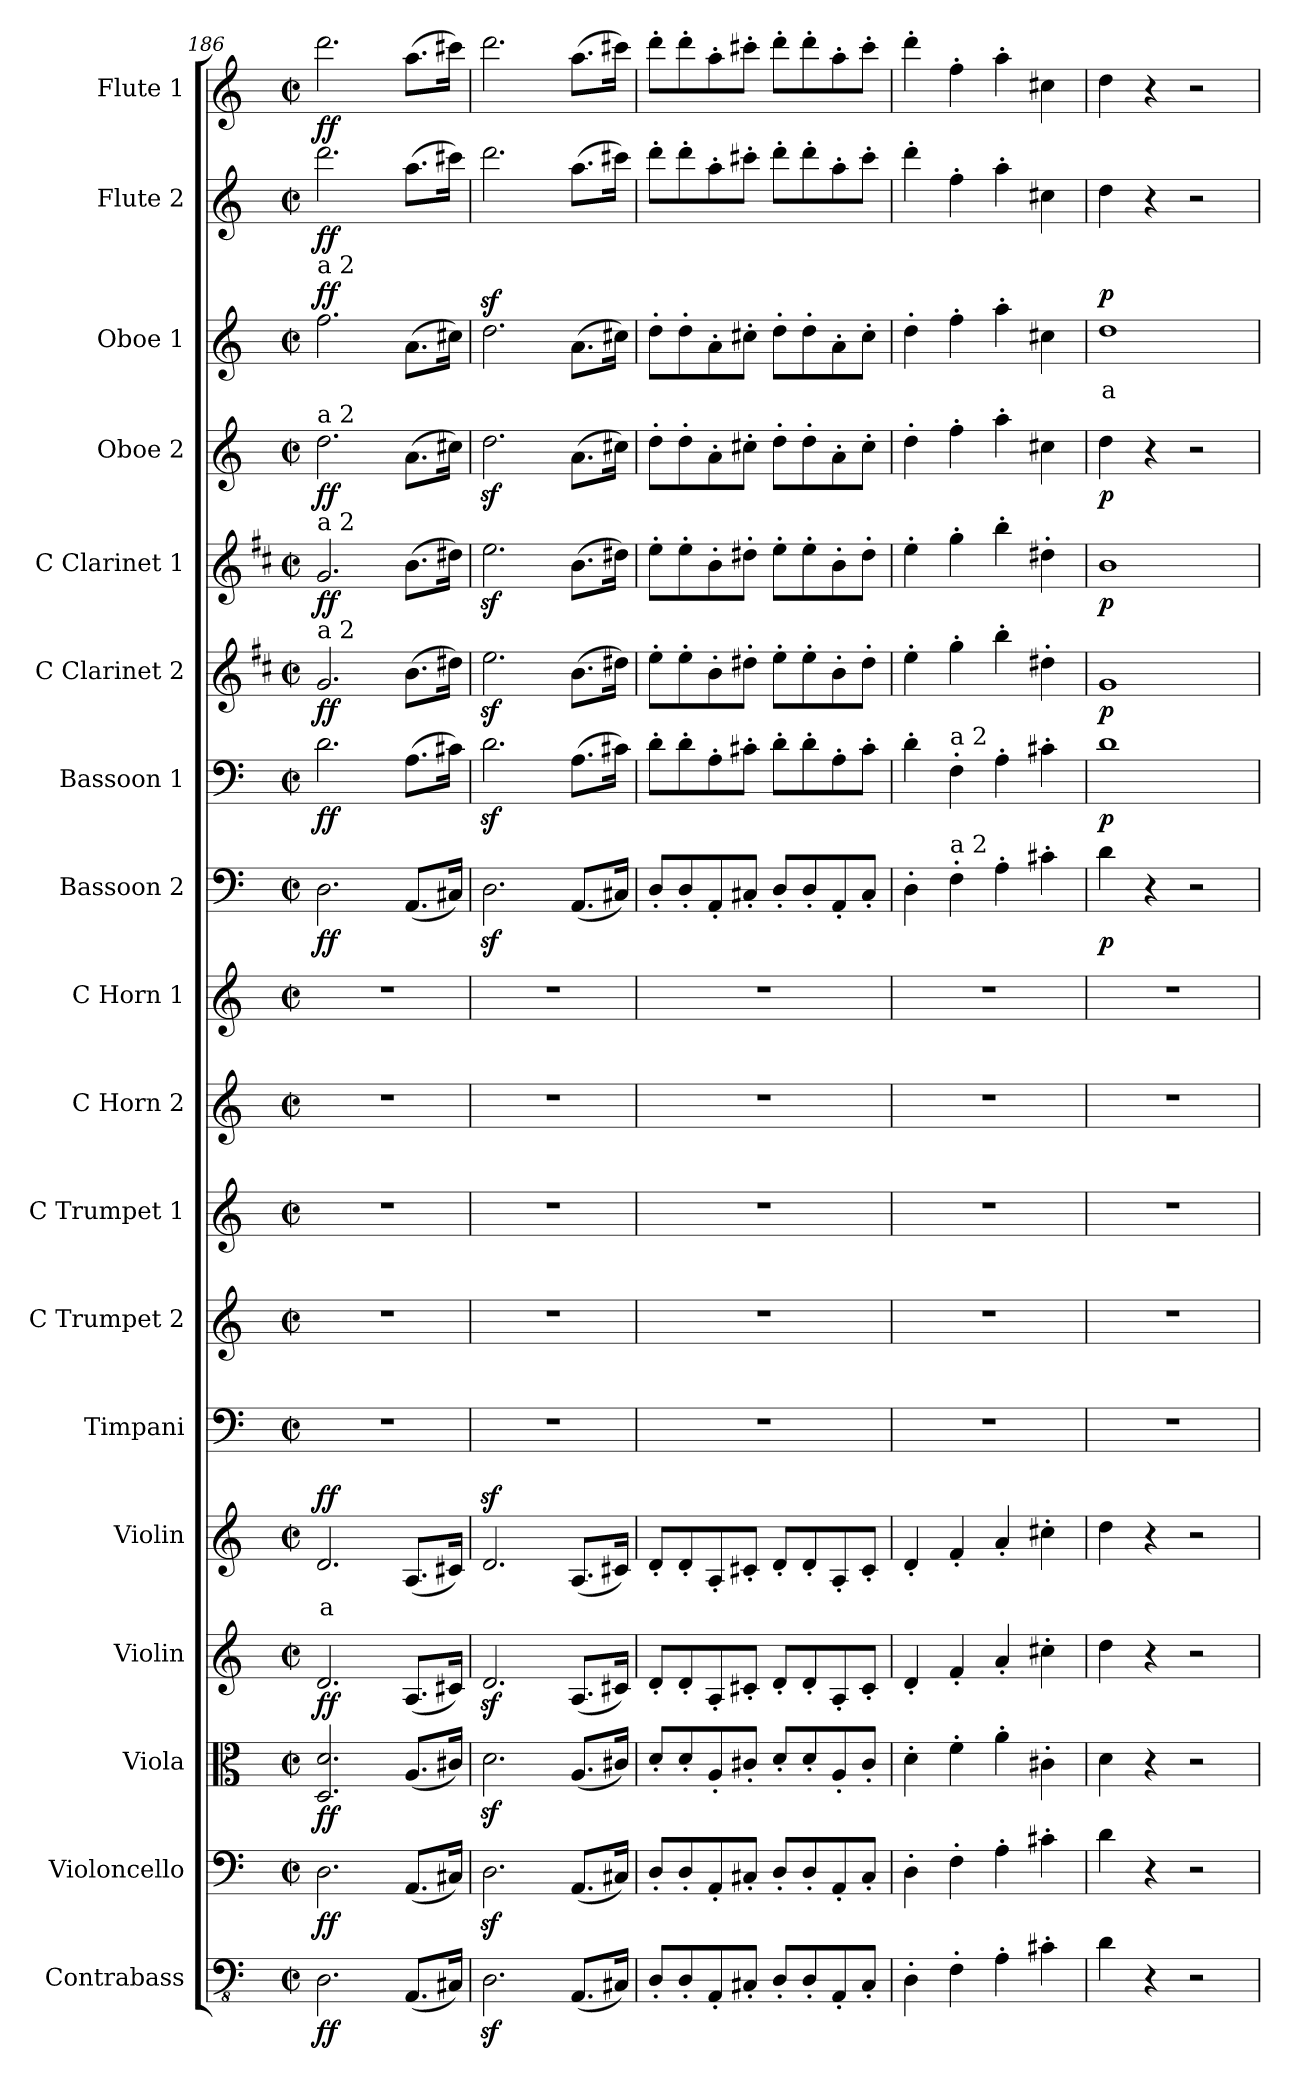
**kern	**dynam	**kern	**dynam	**kern	**dynam	**kern	**dynam	**kern	**text	**dynam	**kern	**kern	**kern	**kern	**kern	**kern	**dynam	**kern	**dynam	**kern	**dynam	**kern	**dynam	**kern	**dynam	**kern	**text	**dynam	**kern	**dynam	**kern	**dynam
*part18	*part18	*part17	*part17	*part16	*part16	*part15	*part15	*part14	*part14	*part14	*part13	*part12	*part11	*part10	*part9	*part8	*part8	*part7	*part7	*part6	*part6	*part5	*part5	*part4	*part4	*part3	*part3	*part3	*part2	*part2	*part1	*part1
*staff18	*staff18	*staff17	*staff17	*staff16	*staff16	*staff15	*staff15	*staff14	*staff14	*staff14	*staff13	*staff12	*staff11	*staff10	*staff9	*staff8	*staff8	*staff7	*staff7	*staff6	*staff6	*staff5	*staff5	*staff4	*staff4	*staff3	*staff3	*staff3	*staff2	*staff2	*staff1	*staff1
*I"Contrabass	*	*I"Violoncello	*	*I"Viola	*	*I"Violin	*	*I"Violin	*	*	*I"Timpani	*I"C Trumpet 2	*I"C Trumpet 1	*I"C Horn 2	*I"C Horn 1	*I"Bassoon 2	*	*I"Bassoon 1	*	*I"C Clarinet 2	*	*I"C Clarinet 1	*	*I"Oboe 2	*	*I"Oboe 1	*	*	*I"Flute 2	*	*I"Flute 1	*
*I'Cb	*	*I'Vc	*	*I'Vla	*	*I'Vln	*	*I'Vln	*	*	*I'Timp	*I'Tpt 2	*I'Tpt 1	*I'Hn 2	*I'Hn 1	*I'Bsn 2	*	*I'Bsn 1	*	*I'Cl.2	*	*I'Cl.1	*	*I'Ob 2	*	*I'Ob 1	*	*	*I'Fl 2	*	*I'Fl 1	*
*clefFv4	*	*clefF4	*	*clefC3	*	*clefG2	*	*clefG2	*	*	*clefF4	*clefG2	*clefG2	*clefG2	*clefG2	*clefF4	*	*clefF4	*	*clefG2	*	*clefG2	*	*clefG2	*	*clefG2	*	*	*clefG2	*	*clefG2	*
*	*	*	*	*	*	*	*	*	*	*	*	*	*	*ITrd7c12	*ITrd7c12	*	*	*	*	*ITrd1c2	*	*ITrd1c2	*	*	*	*	*	*	*	*	*	*
*k[]	*	*k[]	*	*k[]	*	*k[]	*	*k[]	*	*	*k[]	*k[]	*k[]	*k[]	*k[]	*k[]	*	*k[]	*	*k[]	*	*k[]	*	*k[]	*	*k[]	*	*	*k[]	*	*k[]	*
*M2/2	*	*M2/2	*	*M2/2	*	*M2/2	*	*M2/2	*	*	*M2/2	*M2/2	*M2/2	*M2/2	*M2/2	*M2/2	*	*M2/2	*	*M2/2	*	*M2/2	*	*M2/2	*	*M2/2	*	*	*M2/2	*	*M2/2	*
*met(c|)	*	*met(c|)	*	*met(c|)	*	*met(c|)	*	*met(c|)	*	*	*met(c|)	*met(c|)	*met(c|)	*met(c|)	*met(c|)	*met(c|)	*	*met(c|)	*	*met(c|)	*	*met(c|)	*	*met(c|)	*	*met(c|)	*	*	*met(c|)	*	*met(c|)	*
=186	=186	=186	=186	=186	=186	=186	=186	=186	=186	=186	=186	=186	=186	=186	=186	=186	=186	=186	=186	=186	=186	=186	=186	=186	=186	=186	=186	=186	=186	=186	=186	=186
!	!	!	!	!	!	!	!	!	!	!	!	!	!	!	!	!	!	!	!	!	!	!	!	!	!	!LO:TX:a:t=a 2	!	!	!	!	!	!
!	!	!	!	!	!	!	!	!	!	!	!	!	!	!	!	!	!	!	!	!	!	!	!	!LO:TX:a:t=a 2	!	!	!	!	!	!	!	!
!	!	!	!	!	!	!	!	!	!	!	!	!	!	!	!	!	!	!	!	!	!	!LO:TX:a:t=a 2	!	!	!	!	!	!	!	!	!	!
!	!	!	!	!	!	!	!	!	!	!	!	!	!	!	!	!	!	!	!	!LO:TX:a:t=a 2	!	!	!	!	!	!	!	!	!	!	!	!
!	!LO:DY:b	!	!LO:DY:b	!	!LO:DY:b	!	!LO:DY:b	!	!LO:LY:b:color=#FF0000	!LO:DY:b	!	!	!	!	!	!	!LO:DY:b	!	!LO:DY:b	!	!LO:DY:b	!	!LO:DY:b	!	!LO:DY:b	!	!	!LO:DY:b	!	!LO:DY:b	!	!LO:DY:b
2.DD\	ff	2.D\	ff	2.D/ 2.d/	ff	2.d/	ff	2.d/	a	ff	1r	1r	1r	1r	1r	2.D\	ff	2.d\	ff	2.f/	ff	2.f/	ff	2.dd\	ff	2.ff\	.	ff	2.ddd\	ff	2.ddd\	ff
(<8.AAA/L	.	(<8.AA/L	.	(<8.A/L	.	(<8.A/L	.	(<8.A/L	.	.	.	.	.	.	.	(<8.AA/L	.	(>8.A\L	.	(>8.a\L	.	(>8.a\L	.	(>8.a\L	.	(>8.a\L	.	.	(>8.aa\L	.	(>8.aa\L	.
16CC#X/Jk)	.	16C#X/Jk)	.	16c#X/Jk)	.	16c#X/Jk)	.	16c#X/Jk)	.	.	.	.	.	.	.	16C#X/Jk)	.	16c#X\Jk)	.	16cc#X\Jk)	.	16cc#X\Jk)	.	16cc#X\Jk)	.	16cc#X\Jk)	.	.	16ccc#X\Jk)	.	16ccc#X\Jk)	.
=187	=187	=187	=187	=187	=187	=187	=187	=187	=187	=187	=187	=187	=187	=187	=187	=187	=187	=187	=187	=187	=187	=187	=187	=187	=187	=187	=187	=187	=187	=187	=187	=187
2.DDz<\	.	2.Dz<\	.	2.dz<\	.	2.dz</	.	2.dz</	.	.	1r	1r	1r	1r	1r	2.Dz<\	.	2.dz<\	.	2.ddz<\	.	2.ddz<\	.	2.ddz<\	.	2.ddz<\	.	.	2.ddd\	.	2.ddd\	.
(<8.AAA/L	.	(<8.AA/L	.	(<8.A/L	.	(<8.A/L	.	(<8.A/L	.	.	.	.	.	.	.	(<8.AA/L	.	(>8.A\L	.	(>8.a\L	.	(>8.a\L	.	(>8.a\L	.	(>8.a\L	.	.	(>8.aa\L	.	(>8.aa\L	.
16CC#X/Jk)	.	16C#X/Jk)	.	16c#X/Jk)	.	16c#X/Jk)	.	16c#X/Jk)	.	.	.	.	.	.	.	16C#X/Jk)	.	16c#X\Jk)	.	16cc#X\Jk)	.	16cc#X\Jk)	.	16cc#X\Jk)	.	16cc#X\Jk)	.	.	16ccc#X\Jk)	.	16ccc#X\Jk)	.
=188	=188	=188	=188	=188	=188	=188	=188	=188	=188	=188	=188	=188	=188	=188	=188	=188	=188	=188	=188	=188	=188	=188	=188	=188	=188	=188	=188	=188	=188	=188	=188	=188
8DD'/L	.	8D'/L	.	8d'/L	.	8d'/L	.	8d'/L	.	.	1r	1r	1r	1r	1r	8D'/L	.	8d'\L	.	8dd'\L	.	8dd'\L	.	8dd'\L	.	8dd'\L	.	.	8ddd'\L	.	8ddd'\L	.
8DD'/	.	8D'/	.	8d'/	.	8d'/	.	8d'/	.	.	.	.	.	.	.	8D'/	.	8d'\	.	8dd'\	.	8dd'\	.	8dd'\	.	8dd'\	.	.	8ddd'\	.	8ddd'\	.
8AAA'/	.	8AA'/	.	8A'/	.	8A'/	.	8A'/	.	.	.	.	.	.	.	8AA'/	.	8A'\	.	8a'\	.	8a'\	.	8a'\	.	8a'\	.	.	8aa'\	.	8aa'\	.
8CC#X'/J	.	8C#X'/J	.	8c#X'/J	.	8c#X'/J	.	8c#X'/J	.	.	.	.	.	.	.	8C#X'/J	.	8c#X'\J	.	8cc#X'\J	.	8cc#X'\J	.	8cc#X'\J	.	8cc#X'\J	.	.	8ccc#X'\J	.	8ccc#X'\J	.
8DD'/L	.	8D'/L	.	8d'/L	.	8d'/L	.	8d'/L	.	.	.	.	.	.	.	8D'/L	.	8d'\L	.	8dd'\L	.	8dd'\L	.	8dd'\L	.	8dd'\L	.	.	8ddd'\L	.	8ddd'\L	.
8DD'/	.	8D'/	.	8d'/	.	8d'/	.	8d'/	.	.	.	.	.	.	.	8D'/	.	8d'\	.	8dd'\	.	8dd'\	.	8dd'\	.	8dd'\	.	.	8ddd'\	.	8ddd'\	.
8AAA'/	.	8AA'/	.	8A'/	.	8A'/	.	8A'/	.	.	.	.	.	.	.	8AA'/	.	8A'\	.	8a'\	.	8a'\	.	8a'\	.	8a'\	.	.	8aa'\	.	8aa'\	.
8CC#'/J	.	8C#'/J	.	8c#'/J	.	8c#'/J	.	8c#'/J	.	.	.	.	.	.	.	8C#'/J	.	8c#'\J	.	8cc#'\J	.	8cc#'\J	.	8cc#'\J	.	8cc#'\J	.	.	8ccc#'\J	.	8ccc#'\J	.
=189	=189	=189	=189	=189	=189	=189	=189	=189	=189	=189	=189	=189	=189	=189	=189	=189	=189	=189	=189	=189	=189	=189	=189	=189	=189	=189	=189	=189	=189	=189	=189	=189
4DD'\	.	4D'\	.	4d'\	.	4d'/	.	4d'/	.	.	1r	1r	1r	1r	1r	4D'\	.	4d'\	.	4dd'\	.	4dd'\	.	4dd'\	.	4dd'\	.	.	4ddd'\	.	4ddd'\	.
!	!	!	!	!	!	!	!	!	!	!	!	!	!	!	!	!	!	!LO:TX:a:t=a 2	!	!	!	!	!	!	!	!	!	!	!	!	!	!
!	!	!	!	!	!	!	!	!	!	!	!	!	!	!	!	!LO:TX:a:t=a 2	!	!	!	!	!	!	!	!	!	!	!	!	!	!	!	!
4FF'\	.	4F'\	.	4f'\	.	4f'/	.	4f'/	.	.	.	.	.	.	.	4F'\	.	4F'\	.	4ff'\	.	4ff'\	.	4ff'\	.	4ff'\	.	.	4ff'\	.	4ff'\	.
4AA'\	.	4A'\	.	4a'\	.	4a'/	.	4a'/	.	.	.	.	.	.	.	4A'\	.	4A'\	.	4aa'\	.	4aa'\	.	4aa'\	.	4aa'\	.	.	4aa'\	.	4aa'\	.
4C#X'\	.	4c#X'\	.	4c#X'\	.	4cc#X'\	.	4cc#X'\	.	.	.	.	.	.	.	4c#X'\	.	4c#X'\	.	4cc#X'\	.	4cc#X'\	.	4cc#X\	.	4cc#X\	.	.	4cc#X\	.	4cc#X\	.
=190	=190	=190	=190	=190	=190	=190	=190	=190	=190	=190	=190	=190	=190	=190	=190	=190	=190	=190	=190	=190	=190	=190	=190	=190	=190	=190	=190	=190	=190	=190	=190	=190
!	!	!	!	!	!	!	!	!	!	!	!	!	!	!	!	!	!LO:DY:b	!	!LO:DY:b	!	!LO:DY:b	!	!LO:DY:b	!	!LO:DY:b	!	!LO:LY:b:color=#FF0000	!LO:DY:b	!	!	!	!
4D\	.	4d\	.	4d\	.	4dd\	.	4dd\	.	.	1r	1r	1r	1r	1r	4d\	p	1d	p	1f	p	1a	p	4dd\	p	1dd	a	p	4dd\	.	4dd\	.
4r	.	4r	.	4r	.	4r	.	4r	.	.	.	.	.	.	.	4r	.	.	.	.	.	.	.	4r	.	.	.	.	4r	.	4r	.
2r	.	2r	.	2r	.	2r	.	2r	.	.	.	.	.	.	.	2r	.	.	.	.	.	.	.	2r	.	.	.	.	2r	.	2r	.
=	=	=	=	=	=	=	=	=	=	=	=	=	=	=	=	=	=	=	=	=	=	=	=	=	=	=	=	=	=	=	=	=
*-	*-	*-	*-	*-	*-	*-	*-	*-	*-	*-	*-	*-	*-	*-	*-	*-	*-	*-	*-	*-	*-	*-	*-	*-	*-	*-	*-	*-	*-	*-	*-	*-
